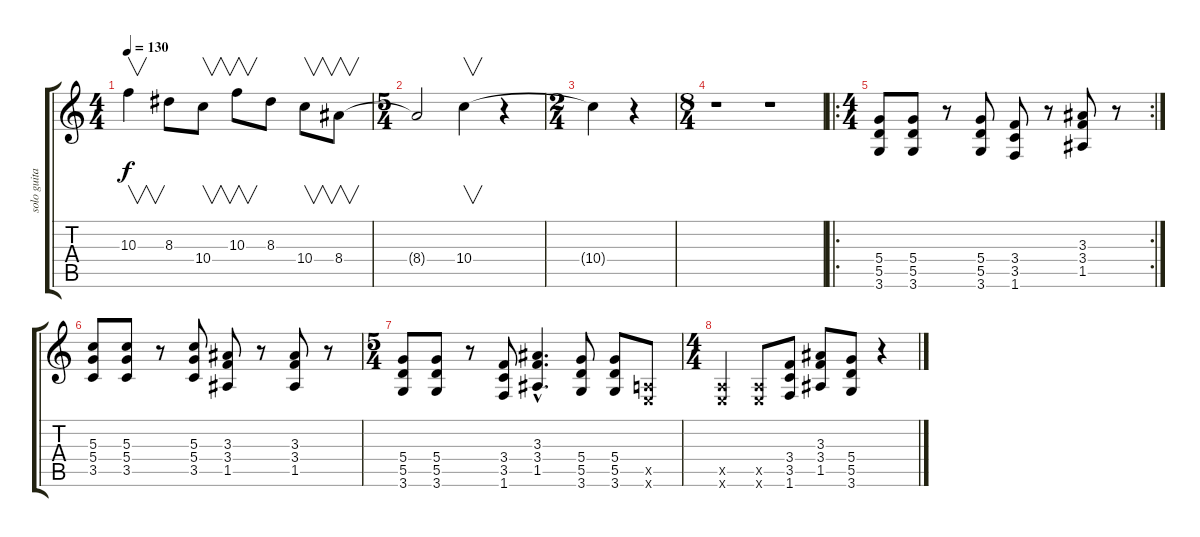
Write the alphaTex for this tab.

\track ("solo guitar" "solo guita") {instrument overdrivenguitar}
\staff {score tabs}
\tuning (E4 B3 G3 D3 A2 E2) {hide}
\ts (4 4)
\tempo 130
\clef g2
\ks c
10.3.4{v dy f} 8.3.8 10.4.8{v} 10.3.8{v} 8.3.8 10.4.8{v} 8.4.8{v} |
\ts (5 4)
8.4{t}.2 10.4.4{v} r.4 |
\ts (2 4)
10.4{t}.4 r.4 |
\ts (8 4)
r.1 r.1 |
\ro
\rc 2
\ts (4 4)
(5.4 5.5 3.6).8 (5.4 5.5 3.6).8 r.8 (5.4 5.5 3.6).8 (3.4 3.5 1.6).8 r.8 (3.3 3.4 1.5).8 r.8 |
(5.3 5.4 3.5).8 (5.3 5.4 3.5).8 r.8 (5.3 5.4 3.5).8 (3.3 3.4 1.5).8 r.8 (3.3 3.4 1.5).8 r.8 |
\ts (5 4)
(5.4 5.5 3.6).8 (5.4 5.5 3.6).8 r.8 (3.4 3.5 1.6).8 (3.3{hac} 3.4{hac} 1.5{hac}).4{d} (5.4 5.5 3.6).8 (5.4 5.5 3.6).8 (0.5{x} 0.6{x}).8 |
\ts (4 4)
(0.5{x} 0.6{x}).4 (0.5{x} 0.6{x}).8 (3.4 3.5 1.6).8 (3.3 3.4 1.5).8 (5.4 5.5 3.6).8 r.4
